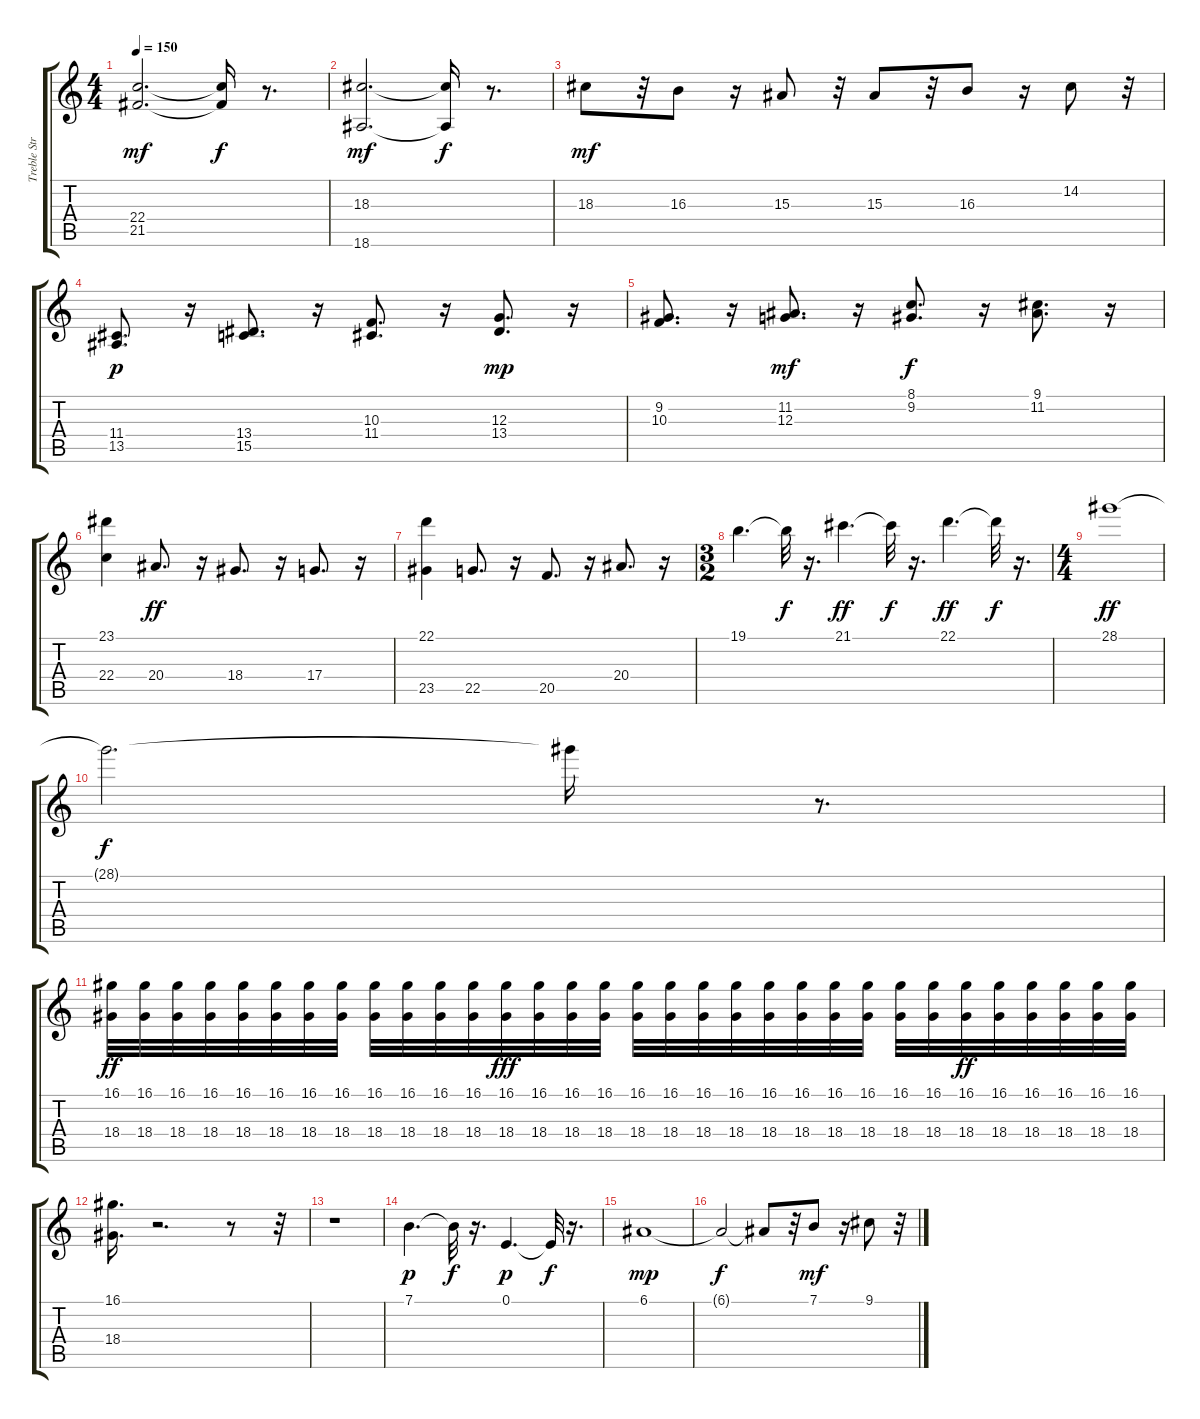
\track ("Treble Strings" "Treble Str") {instrument stringensemble1}
\staff {score tabs}
\tuning (E4 B3 G3 D3 A2 E2) {hide}
\ts (4 4)
\tempo 150
\clef g2
\ks c
(22.4 21.5).2{d dy mf} (22.4{t} 21.5{t}).16{dy f} r.8{d} |
(18.3 18.6).2{d dy mf} (18.3{t} 18.6{t}).16{dy f} r.8{d} |
18.3.8{dy mf} r.32 16.3.8 r.16 15.3.8 r.32 15.3.8 r.32 16.3.8 r.16 14.2.8 r.32 |
(11.4 13.5).8{d dy p} r.16 (13.4 15.5).8{d} r.16 (10.3 11.4).8{d} r.16 (12.3 13.4).8{d dy mp} r.16 |
(9.2 10.3).8{d} r.16 (11.2 12.3).8{d dy mf} r.16 (8.1 9.2).8{d dy f} r.16 (9.1 11.2).8{d} r.16 |
(23.1 22.4).4 20.4.8{d dy ff} r.16 18.4.8{d} r.16 17.4.8{d} r.16 |
(22.1 23.5).4 22.5.8{d} r.16 20.5.8{d} r.16 20.4.8{d} r.16 |
\ts (3 2)
19.1.4{d} 19.1{t}.32{dy f} r.16{d} 21.1.4{d dy ff} 21.1{t}.32{dy f} r.16{d} 22.1.4{d dy ff} 22.1{t}.32{dy f} r.16{d} |
\ts (4 4)
28.1.1{dy ff} |
28.1{t}.2{d dy f} 28.1{t}.16 r.8{d} |
(16.1 18.4).32{dy ff} (16.1 18.4).32 (16.1 18.4).32 (16.1 18.4).32 (16.1 18.4).32 (16.1 18.4).32 (16.1 18.4).32 (16.1 18.4).32 (16.1 18.4).32 (16.1 18.4).32 (16.1 18.4).32 (16.1 18.4).32 (16.1 18.4).32{dy fff} (16.1 18.4).32 (16.1 18.4).32 (16.1 18.4).32 (16.1 18.4).32 (16.1 18.4).32 (16.1 18.4).32 (16.1 18.4).32 (16.1 18.4).32 (16.1 18.4).32 (16.1 18.4).32 (16.1 18.4).32 (16.1 18.4).32 (16.1 18.4).32 (16.1 18.4).32{dy ff} (16.1 18.4).32 (16.1 18.4).32 (16.1 18.4).32 (16.1 18.4).32 (16.1 18.4).32 |
(16.1 18.4).16{d} r.2{d} r.8 r.32 |
r.1 |
7.1.4{d dy p} 7.1{t}.32{dy f} r.16{d} 0.1.4{d dy p} 0.1{t}.32{dy f} r.16{d} |
6.1.1{dy mp} |
6.1{t}.2{dy f} 6.1{t}.8 r.32 7.1.8{dy mf} r.16 9.1.8 r.32
